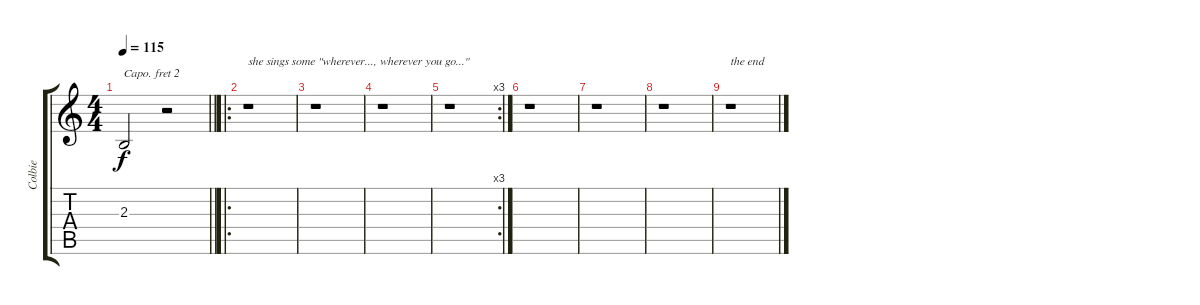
\track ("Colbie" "Colbie") {instrument lead6voice}
\staff {score tabs}
\capo 2
\tuning (E4 B3 G3 D3 A2 E2) {hide}
\ts (4 4)
\tempo 115
\clef g2
\barLineRight lightlight
\ks c
2.3.2{dy f} r.2 |
\ro
r.1{txt "she sings some \"wherever..., wherever you go...\" "} |
r.1 |
r.1 |
\rc 3
r.1 |
r.1 |
r.1 |
r.1 |
r.1{txt "the end"}
